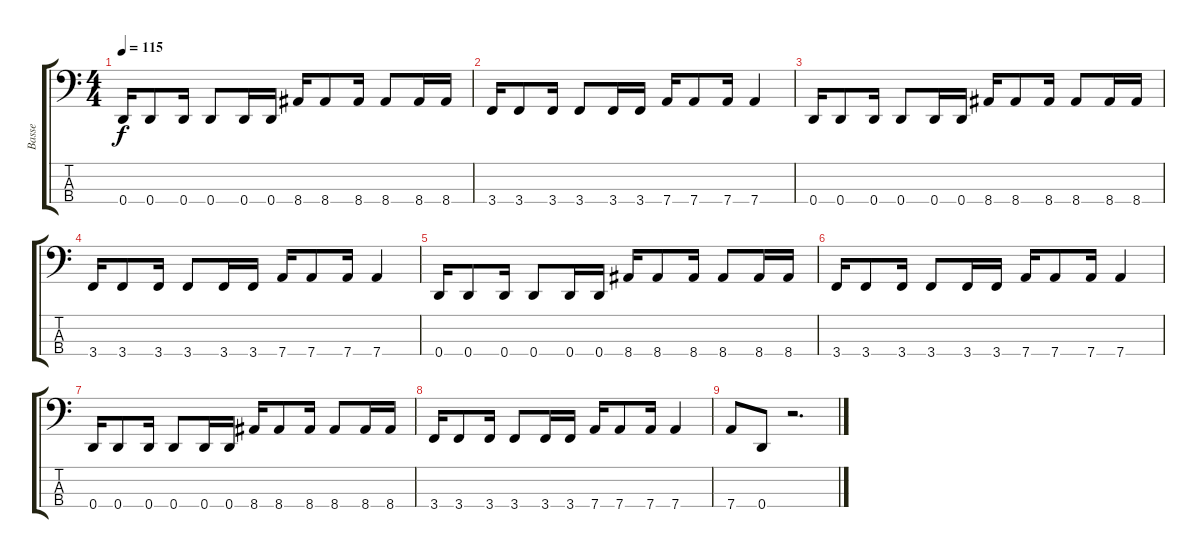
\track ("Basse" "Basse") {instrument electricbassfinger}
\staff {score tabs}
\tuning (G2 D2 A1 D1) {hide}
\ts (4 4)
\tempo 115
\clef f4
\ks c
0.4.16{dy f} 0.4.8 0.4.16 0.4.8 0.4.16 0.4.16 8.4.16 8.4.8 8.4.16 8.4.8 8.4.16 8.4.16 |
3.4.16 3.4.8 3.4.16 3.4.8 3.4.16 3.4.16 7.4.16 7.4.8 7.4.16 7.4.4 |
0.4.16 0.4.8 0.4.16 0.4.8 0.4.16 0.4.16 8.4.16 8.4.8 8.4.16 8.4.8 8.4.16 8.4.16 |
3.4.16 3.4.8 3.4.16 3.4.8 3.4.16 3.4.16 7.4.16 7.4.8 7.4.16 7.4.4 |
0.4.16 0.4.8 0.4.16 0.4.8 0.4.16 0.4.16 8.4.16 8.4.8 8.4.16 8.4.8 8.4.16 8.4.16 |
3.4.16 3.4.8 3.4.16 3.4.8 3.4.16 3.4.16 7.4.16 7.4.8 7.4.16 7.4.4 |
0.4.16 0.4.8 0.4.16 0.4.8 0.4.16 0.4.16 8.4.16 8.4.8 8.4.16 8.4.8 8.4.16 8.4.16 |
3.4.16 3.4.8 3.4.16 3.4.8 3.4.16 3.4.16 7.4.16 7.4.8 7.4.16 7.4.4 |
7.4.8 0.4.8 r.2{d}
